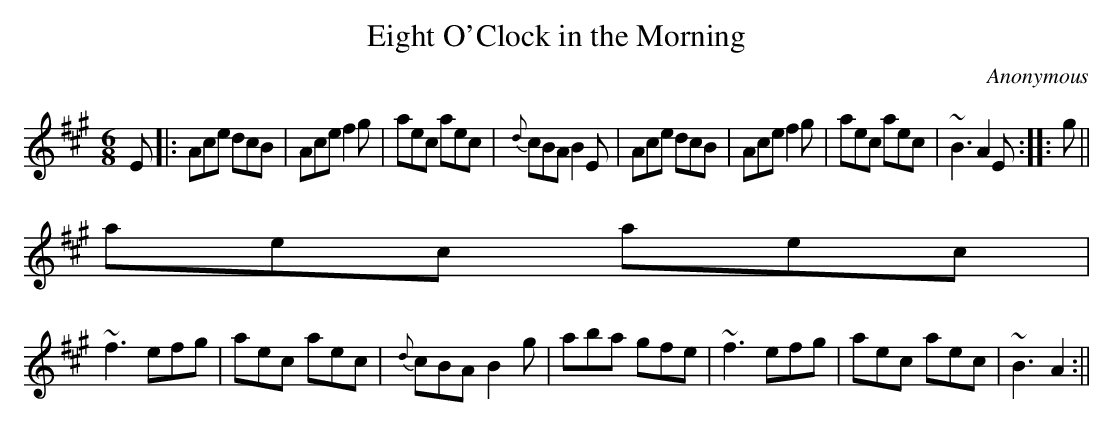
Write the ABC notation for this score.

X:1
T:Eight O'Clock in the Morning
M:6/8
L:1/8
C:Anonymous
K:A
E|:Ace dcB|Acef2g|aec aec|{d}cBAB2E|Ace dcB|Acef2g|aec aec|~B3A2E:||:g||
aec aec|
~f3efg|aec aec|{d}cBAB2g|aba gfe|~f3efg|aec aec|~B3A2:||
